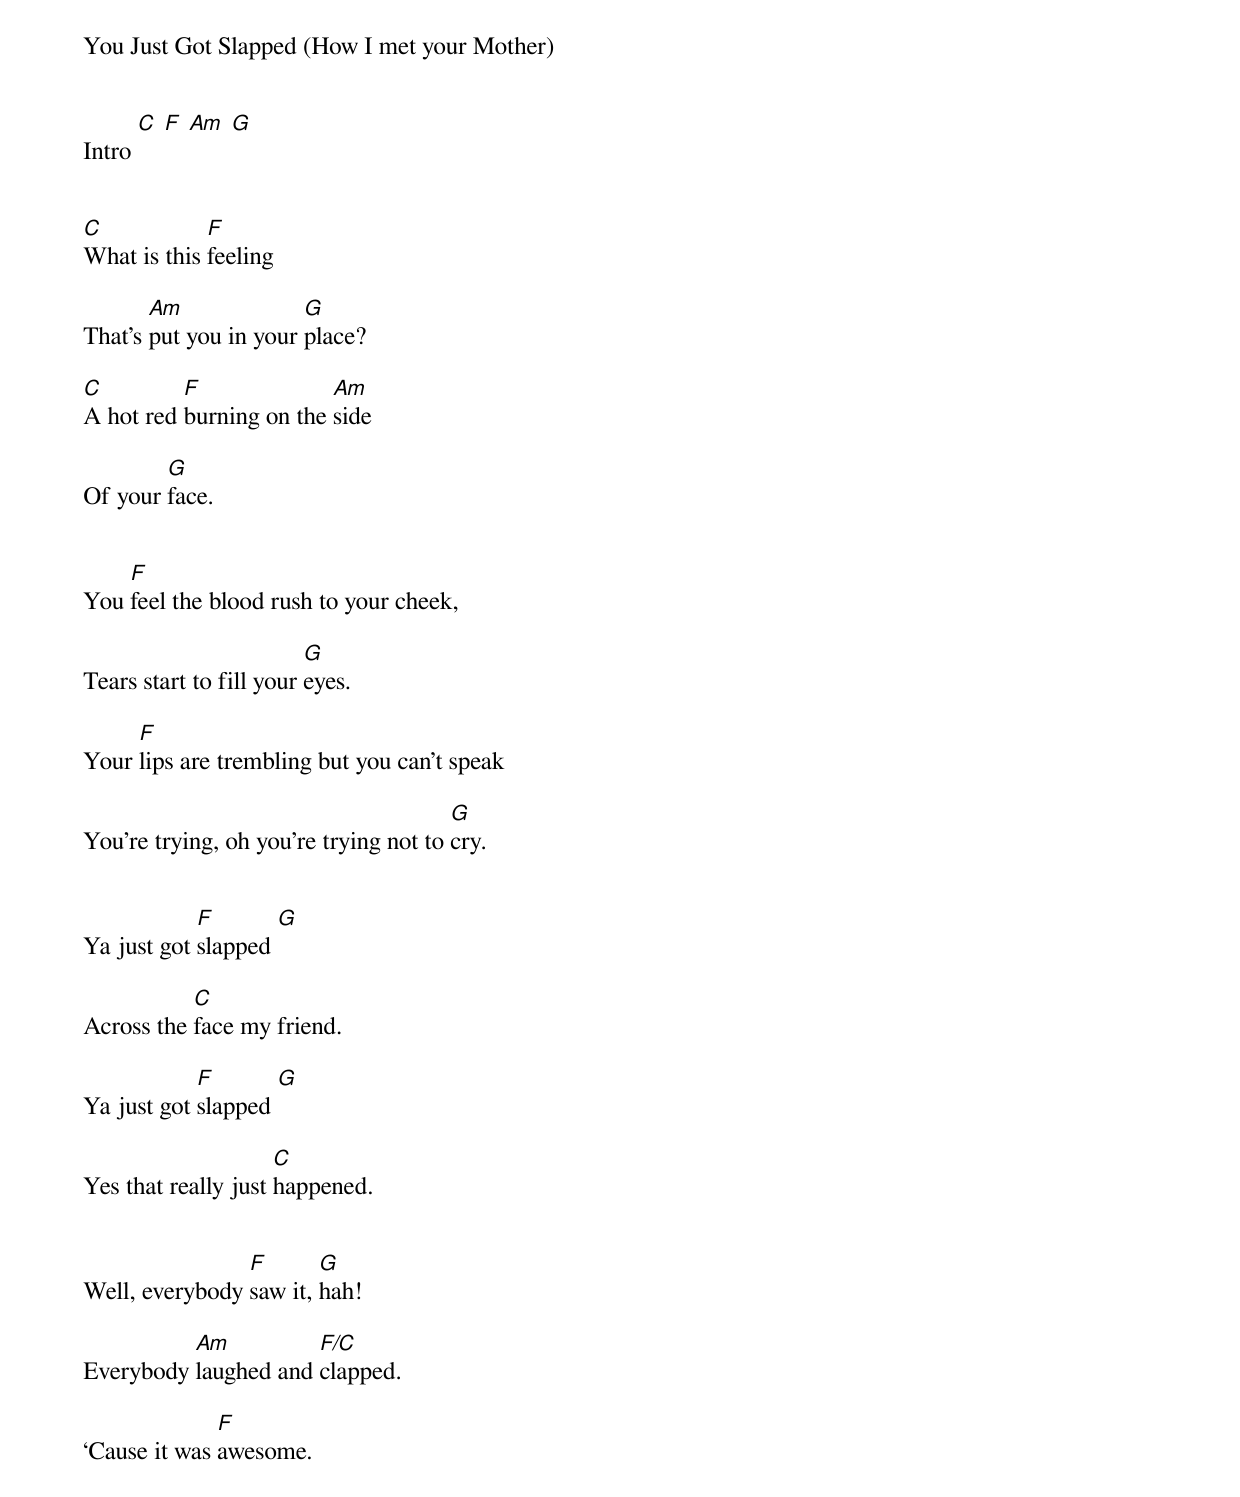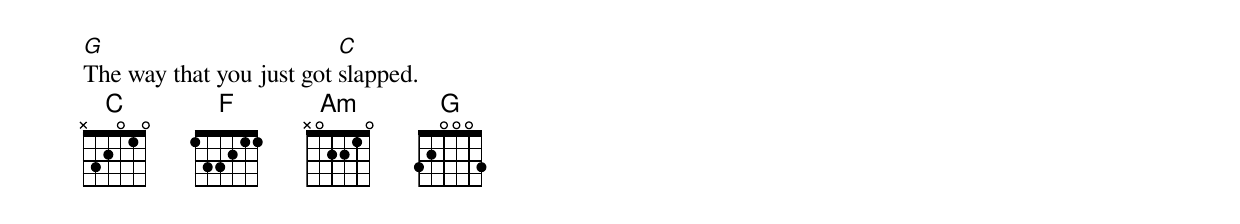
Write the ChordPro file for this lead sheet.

You Just Got Slapped (How I met your Mother)


Intro [C] [F] [Am] [G]


[C]What is this [F]feeling

That’s [Am]put you in your [G]place?

[C]A hot red [F]burning on the [Am]side

Of your [G]face.


You [F]feel the blood rush to your cheek,

Tears start to fill your [G]eyes.

Your [F]lips are trembling but you can’t speak

You’re trying, oh you’re trying not to [G]cry.


Ya just got [F]slapped [G]

Across the [C]face my friend.

Ya just got [F]slapped [G]

Yes that really just [C]happened.


Well, everybody [F]saw it, [G]hah!

Everybody [Am]laughed and [F/C]clapped.

‘Cause it was [F]awesome.

[G]The way that you just got [C]slapped.
